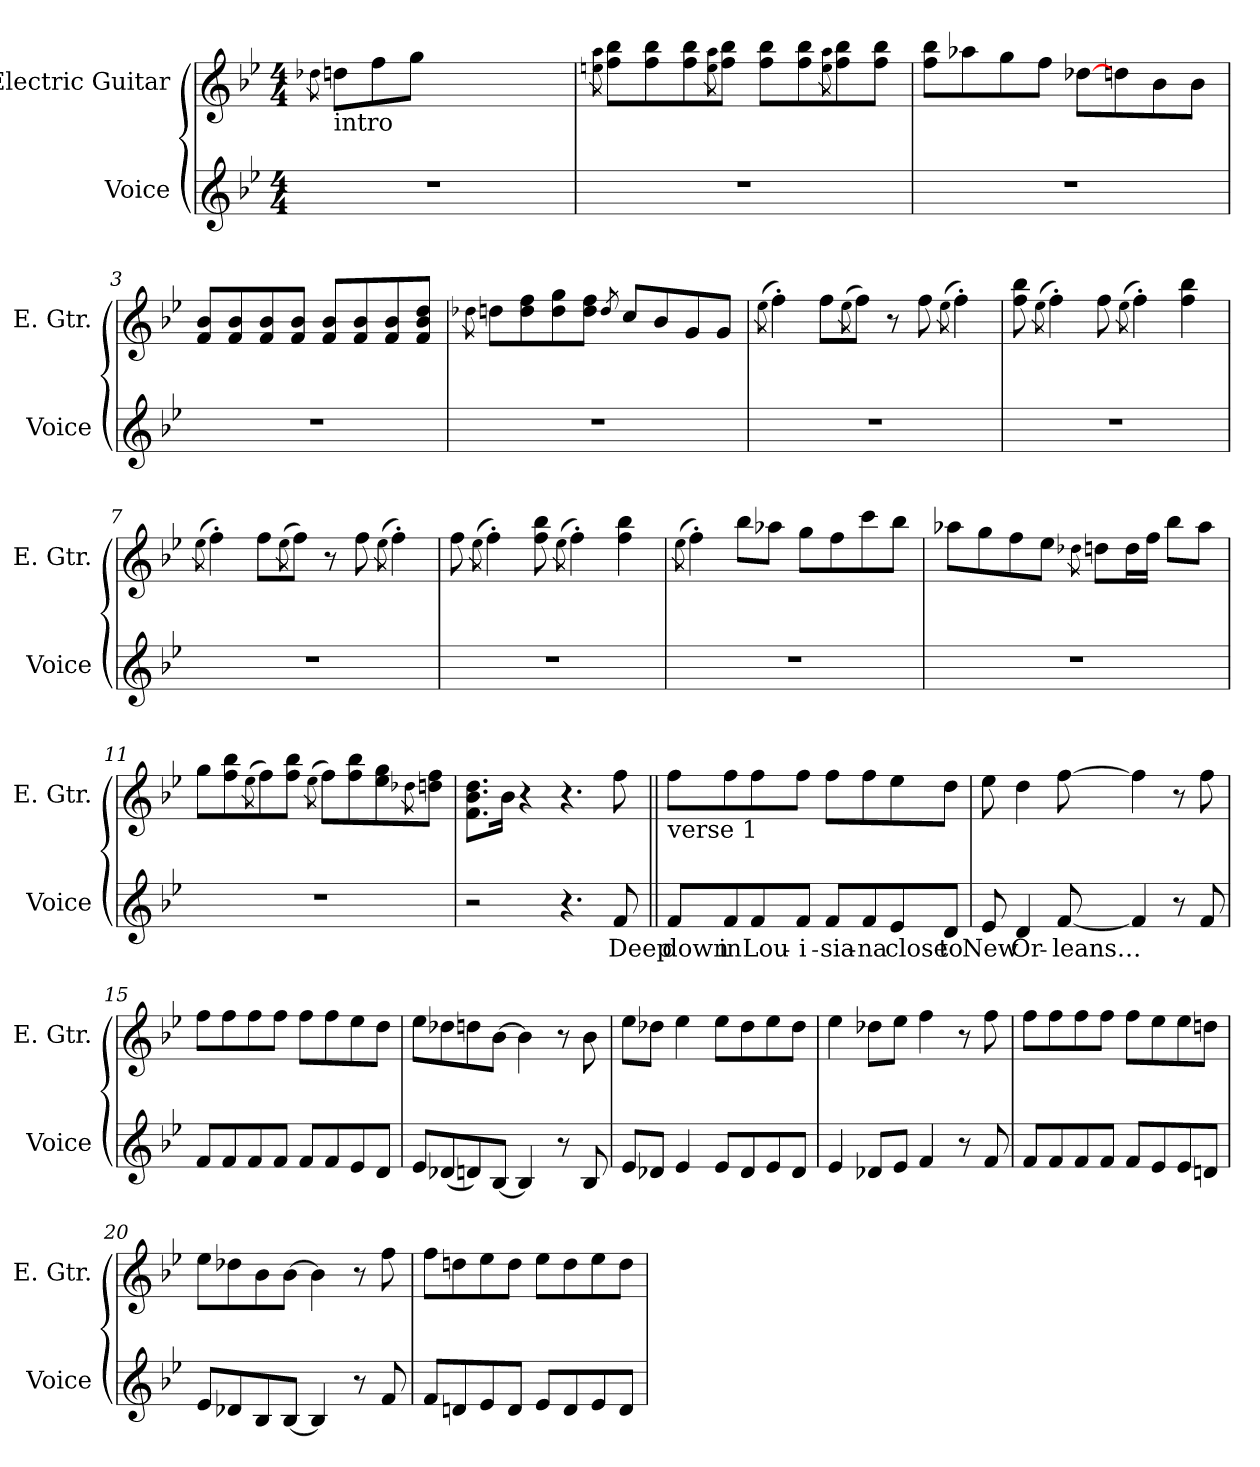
**kern	**text	**kern
*part2	*part2	*part1
*staff2	*staff2	*staff1
*I"Voice	*	*I"Electric Guitar
*I'Voice	*	*I'E. Gtr.
!!LO:PB:g=z
*clefG2	*	*clefG2
*	*	*ITrd7c12
*k[b-e-]	*	*k[b-e-]
*B-:	*	*B-:
*M4/4	*	*M4/4
*MM168	*	*MM168
=	=	=
.	.	8qd-Xi\
!	!	!LO:TX:b:t=intro
!LO:N:vis=1	!	!
1r	.	8dni\L
.	.	8fi\
.	.	8gi\J
.	.	2ryy
.	.	8ryy
=1	=1	=1
.	.	8qeni\ 8qai
1r	.	8fi\ 8b-iL
.	.	8fi\ 8b-i
.	.	8fi\ 8b-i
.	.	8qei\ 8qai
.	.	8fi\ 8b-iJ
.	.	8fi\ 8b-iL
.	.	8fi\ 8b-i
.	.	8qei\ 8qai
.	.	8fi\ 8b-i
.	.	8fi\ 8b-iJ
=2	=2	=2
1r	.	8fi\ 8b-iL
.	.	8a-Xi\
.	.	8gi\
.	.	8fi\J
.	.	[>8d-Xi\L
.	.	8dni\
.	.	8B-i\
.	.	8B-i\J
=3	=3	=3
1r	.	8Fi/ 8B-iL
.	.	8Fi/ 8B-i
.	.	8Fi/ 8B-i
.	.	8Fi/ 8B-iJ
.	.	8Fi/ 8B-iL
.	.	8Fi/ 8B-i
.	.	8Fi/ 8B-i
.	.	8Fi/ 8B-i 8diJ
=4	=4	=4
.	.	8qd-Xi\
1r	.	8dni\L
.	.	8di\ 8fi
.	.	8di\ 8gi
.	.	8di\ 8fiJ
.	.	8qdi/
.	.	8ci/L
.	.	8B-i/
.	.	8Gi/
.	.	8Gi/J
!!LO:LB:g=z
=5	=5	=5
.	.	(8qe-i\
1r	.	4f'i\)
.	.	8fi\L
.	.	(8qe-i\
.	.	8fi\J)
.	.	8r
.	.	8fi\
.	.	(8qe-i\
.	.	4f'i\)
=6	=6	=6
1r	.	8fi\ 8b-i
.	.	(8qe-i\
.	.	4f'i\)
.	.	8fi\
.	.	(8qe-i\
.	.	4f'i\)
.	.	4fi\ 4b-i
=7	=7	=7
.	.	(8qe-i\
1r	.	4f'i\)
.	.	8fi\L
.	.	(8qe-i\
.	.	8fi\J)
.	.	8r
.	.	8fi\
.	.	(8qe-i\
.	.	4f'i\)
=8	=8	=8
1r	.	8fi\
.	.	(8qe-i\
.	.	4f'i\)
.	.	8fi\ 8b-i
.	.	(8qe-i\
.	.	4f'i\)
.	.	4fi\ 4b-i
!!LO:LB:g=z
=9	=9	=9
.	.	(8qe-i\
1r	.	4f'i\)
.	.	8b-i\L
.	.	8a-Xi\J
.	.	8gi\L
.	.	8fi\
.	.	8cci\
.	.	8b-i\J
=10	=10	=10
1r	.	8a-Xi\L
.	.	8gi\
.	.	8fi\
.	.	8e-i\J
.	.	8qd-Xi\
.	.	8dni\L
.	.	16di\L
.	.	16fi\JJ
.	.	8b-i\L
.	.	8a-i\J
=11	=11	=11
1r	.	8gi\L
.	.	8fi\ 8b-i
.	.	(8qe-i\
.	.	8fi\)
.	.	8fi\ 8b-iJ
.	.	(8qe-i\
.	.	8fi\L)
.	.	8fi\ 8b-i
.	.	8e-i\ 8gi
.	.	8qd-Xi\
.	.	8dni\ 8fiJ
=12	=12	=12
2r	.	8.Fi\ 8.B-i 8.diL
.	.	16B-i\Jk
.	.	4r
4.r	.	4.r
!	!LO:LY:b:color=#0055FF	!
8fi/	Deep	8fi\
!!LO:LB:g=z
=13||	=13||	=13||
!	!	!LO:TX:b:t=verse 1
!	!LO:LY:b:color=#0055FF	!
8fi/L	down	8fi\L
!	!LO:LY:b:color=#0055FF	!
8fi/	in	8fi\
!	!LO:LY:b:color=#0055FF	!
8fi/	Lou-	8fi\
!	!LO:LY:b:color=#0055FF	!
8fi/J	-i-	8fi\J
!	!LO:LY:b:color=#0055FF	!
8fi/L	-sia-	8fi\L
!	!LO:LY:b:color=#0055FF	!
8fi/	-na	8fi\
!	!LO:LY:b:color=#0055FF	!
8e-i/	close	8e-i\
!	!LO:LY:b:color=#0055FF	!
8di/J	to	8di\J
=14	=14	=14
!	!LO:LY:b:color=#0055FF	!
8e-i/	New	8e-i\
!	!LO:LY:b:color=#0055FF	!
4di/	Or-	4di\
!	!LO:LY:b:color=#0055FF	!
[<8fi/	-leans…	[>8fi\
4fi/]	.	4fi\]
8r	.	8r
8fi/	.	8fi\
=15	=15	=15
8fi/L	.	8fi\L
8fi/	.	8fi\
8fi/	.	8fi\
8fi/J	.	8fi\J
8fi/L	.	8fi\L
8fi/	.	8fi\
8e-i/	.	8e-i\
8di/J	.	8di\J
!!LO:LB:g=z
=16	=16	=16
8e-i/L	.	8e-i\L
(8d-Xi/	.	8d-Xi\
8dni/)	.	8dni\
[<8B-i/J	.	[>8B-i\J
4B-i/]	.	4B-i\]
8r	.	8r
8B-i/	.	8B-i\
=17	=17	=17
8e-i/L	.	8e-i\L
8d-Xi/J	.	8d-Xi\J
4e-i/	.	4e-i\
8e-i/L	.	8e-i\L
8d-i/	.	8d-i\
8e-i/	.	8e-i\
8d-i/J	.	8d-i\J
=18	=18	=18
4e-i/	.	4e-i\
8d-Xi/L	.	8d-Xi\L
8e-i/J	.	8e-i\J
4fi/	.	4fi\
8r	.	8r
8fi/	.	8fi\
=19	=19	=19
8fi/L	.	8fi\L
8fi/	.	8fi\
8fi/	.	8fi\
8fi/J	.	8fi\J
8fi/L	.	8fi\L
8e-i/	.	8e-i\
8e-i/	.	8e-i\
8dni/J	.	8dni\J
!!LO:LB:g=z
=20	=20	=20
8e-i/L	.	8e-i\L
8d-Xi/	.	8d-Xi\
8B-i/	.	8B-i\
[<8B-i/J	.	[>8B-i\J
4B-i/]	.	4B-i\]
8r	.	8r
8fi/	.	8fi\
=21	=21	=21
8fi/L	.	8fi\L
8dni/	.	8dni\
8e-i/	.	8e-i\
8di/J	.	8di\J
8e-i/L	.	8e-i\L
8di/	.	8di\
8e-i/	.	8e-i\
8di/J	.	8di\J
=	=	=
*-	*-	*-
